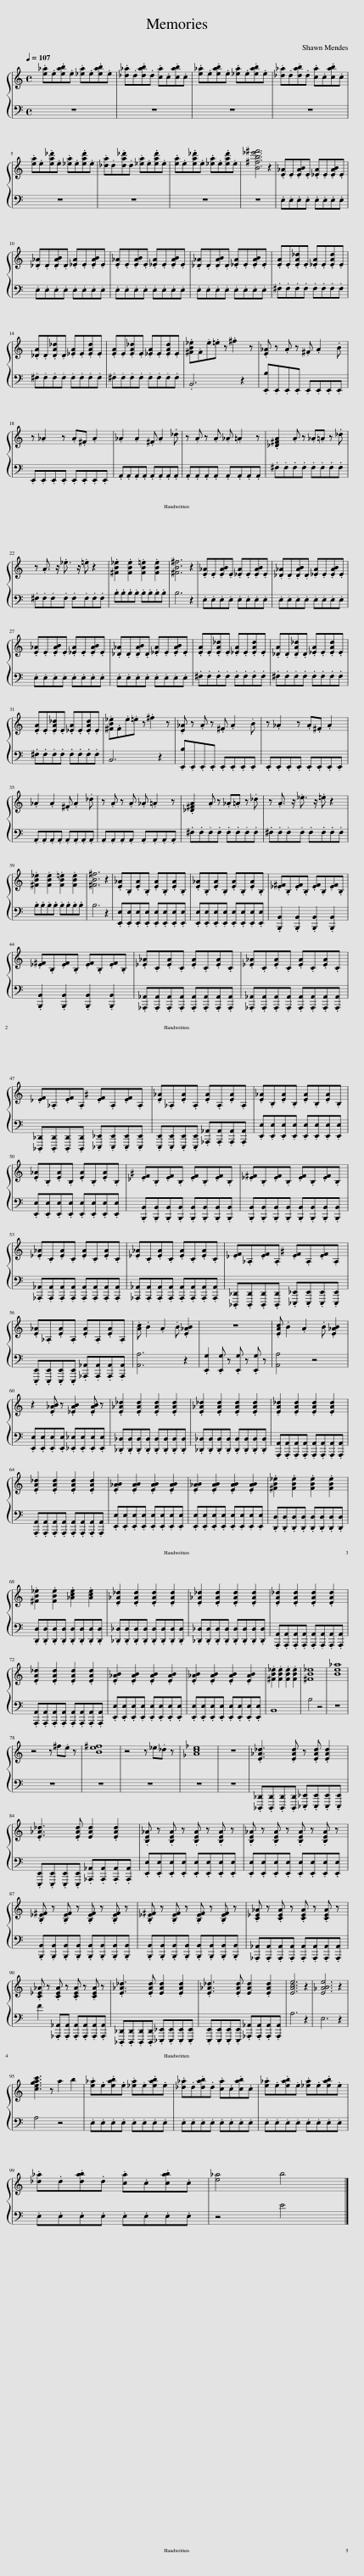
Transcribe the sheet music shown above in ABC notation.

X:1
%%score { 1 | 2 }
L:1/8
Q:1/4=107
M:4/4
I:linebreak $
K:C
V:1 treble
V:2 bass
V:1
 .[e_a].e.[eab].e .[_ea].e.[eab].e | .[_d_a].d.[dab].d .[ca].c.[cab].c | .[e_a].e.[eab].e .[_ea].e.[eab].e | .[_d_a].d.[dab].d .[ca].c.[cab].c |$ .[ea].e.[ea_d'].e .[_ea].e.[ead'].e | %5
 .[_da].d.[da_d'].d .[_ea].e.[ead'].e | .[ea].e.[ea_d'].e .[_ea].e.[ead'].e | [B^fb_e'^f']6 z2 | .[E_A].E.[EAB].E .[_EA].E.[EAB].E |$ .[_D_A].D.[DAB].D .[_EA].E.[EAB].E | %10
 .[E_A].E.[EAB].E .[_EA].E.[EAB].E | .[_D_A].D.[DAB].D .[_EA].E.[EAB].E | .[EA].E.[EA_d].E .[_EA].E.[EAd].E |$ .[_DA].D.[DA_d].D .[_EA].E.[EAd].E | .[EA].E.[EA_d].E .[_EA].E.[EAd].E | %15
 .[^FB_e].F.e.=e z .^f2 z | .[E_A] z .A z .^F .A2 .B |$ z ._A2 z .A.^F .A2 | ._A2 .A2 .^F .A2 ._d | z .A z .A ._A .=A2 z | %20
 .[_D^FA]2 .A z ._A.=A z ._d |$ z .A3/2 z/ ._e3/2 z/ .=e z2 | .[^FB_e]2 .[FBe]2 .[FB=e]2 .[FBe]2 | [^FB^f]6 z2 | .[E_A].E.[EAB].E .[_EA].E.[EAB].E | %25
 .[_D_A].D.[DAB].D .[_EA].E.[EAB].E |$ .[E_A].E.[EAB].E .[_EA].E.[EAB].E | .[_D_A].D.[DAB].D .[_EA].E.[EAB].E | .[EA].E.[EA_d].E .[_EA].E.[EAd].E | .[_DA].D.[DA_d].D .[_EA].E.[EAd].E |$ %30
 .[EA].E.[EA_d].E .[_EA].E.[EAd].E | .[^FB_e].F.e.=e z .^f2 z | .[E_A] z .A z .^F .A2 .B | z ._A2 z .A.^F .A2 |$ ._A2 .A2 .^F .A2 ._d | %35
 z .A z .A ._A .=A2 z | .[_D^FA]2 .A z ._A.=A z ._d | z .A3/2 z/ ._e3/2 z/ .=e z2 |$ .[^FB_e]2 .[FBe]2 .[FB=e]2 .[FBe]2 | [^FB^f]6 z2 | %40
 .[E_A].B,.[EA].B, .[EA].B,.[EA].B, | .[E_A].B,.[EA].B, .[EA].B,.[EA].B, | .[_E^F].B,.[EF].B, .[EF].B,.[EF].B, |$ .[_E^F].B,.[EF].B, .[EF].B,.[EF].B, | .[_E_A].C.[EA].C .[EA].C.[EA].C | %45
 .[_E_A].C.[EA].C .[EA].C.[EA].C |$ .[_EF]._A,.[EF].A, .[E^F].A,.[EF].A, | .[E_A]._A,.[EA].A, .[EA].A,.[EA].A, | .[E_A].B,.[EA].B, .[EA].B,.[EA].B, |$ .[E_A].B,.[EA].B, .[EA].B,.[EA].B, | %50
 .[_E^F].B,.[EF].B, .[EF].B,.[EF].B, | .[_E^F].B,.[EF].B, .[EF].B,.[EF].B, |$ .[_E_A].C.[EA].C .[EA].C.[EA].C | .[_E_A].C.[EA].C .[EA].C.[EA].C | .[_EF]._A,.[EF].A, .[E^F].A,.[EF].A, |$ %55
 .[E_A]._A,.[EA].A, .[EA].A,.[EA].A, | .[Ac] .B2 .A2 .B .[E_AB]2 | z8 | .[EAc] .B2 .A2 .B .[E_AB]2 |$ z2 .[E_AB] z .[_EAB]2 .[EAB] z | %60
 .[E_A_d]2 .[EAd]2 .[EAd]2 .[EAd]2 | .[E_A_d]2 .[EAd]2 .[EAd]2 .[EAd]2 | .[EA_d]2 .[EAd]2 .[EAd]2 .[EAd]2 |$ .[EA_d]2 .[EAd]2 .[EAd]2 .[EAd]2 | .[E_AB]2 .[EAB]2 .[EAB]2 .[EAB]2 | %65
 .[E_AB]2 .[EAB]2 .[EAB]2 .[EAB]2 | .[^FB_e]2 .[FBe]2 .[FBe]2 .[FBe]2 |$ .[^FB_e]2 .[FBe]2 .[_Ace]2 .[Ace]2 | .[E_A_d]2 .[EAd]2 .[EAd]2 .[EAd]2 | .[E_A_d]2 .[EAd]2 .[EAd]2 .[EAd]2 | %70
 .[EA_d]2 .[EAd]2 .[EAd]2 .[EAd]2 |$ .[EA_d]2 .[EAd]2 .[EAd]2 .[EAd]2 | .[E_AB]2 .[EAB]2 .[EAB]2 .[EAB]2 | .[E_AB]2 .[EAB]2 .[EAB]2 .[EAB]2 | .[^FB_e]2 .[FBe]2 .[FBe]2 .[FBe]2 | %75
 [^FB_e]8 | [Be_a]8 |$ z4 z ^f.e z | [Be^f]8 | z4 z _e._d z | %80
 [_Ac_e]8 | z8 | .[E_A_d]3 .[EAd] z .[EAd] .[EAd]2 |$ .[E_A_d]3 .[EAd] [EAd]2 .[EAd]2 | .[B,E_A] z .[B,EA] z .[B,EA] z .[B,EA] z | %85
 .[B,E_A] z .[B,EA] z .[B,EA] z .[B,EA] z |$ .[B,_E^F] z .[B,EF] z .[B,EF] z .[B,EF] z | .[B,_E^F] z .[B,EF] z .[B,EF] z .[B,EF] z | .[C_E_A] z .[CEA] z .[CEA] z .[CEA] z |$ .[C_E_A] z .[CEA] z .[CEA] z .[CEA] z | %90
 .[E_A_d]3 .[EAd] [EAd]2 .[EAd]2 | .[E_A_d]3 .[EAd] [EAd]2 .[EAd]2 | [EAce]6 z2 | [E_ABe]6 z2 |$ [cegac']3 z a2 b2 | %95
 .[e_a].e.[eab].e .[_ea].e.[eab].e | .[_d_a].d.[dab].d .[ca].c.[cab].c | .[e_a].e.[eab].e .[_ea].e.[eab].e |$ .[_d_a].d.[dab].d .[ca].c.[cab].c | [e_a]4 b4 |] %100
V:2
 z8 | z8 | z8 | z8 |$ z8 | %5
 z8 | z8 | z8 | .E,.E,.E,.E, .E,.E,.E,.E, |$ .E,.E,.E,.E, .E,.E,.E,.E, | %10
 .E,.E,.E,.E, .E,.E,.E,.E, | .E,.E,.E,.E, .E,.E,.E,.E, | .^F,.F,.F,.F, .F,.F,.F,.F, |$ .^F,.F,.F,.F, .F,.F,.F,.F, | .^F,.F,.F,.F, .F,.F,.F,.F, | %15
 .B,,6 z2 | .[E,,B,].E,,.E,,.E,, .E,,.E,,.E,,.E,, |$ .E,,.E,,.E,,.E,, .E,,.E,,.E,,.E,, | .A,,.A,,.A,,.A,, .A,,.A,,.A,,.A,, | .A,,.A,,.A,,.A,, .A,,.A,,.A,,.A,, | %20
 .^F,.F,.F,.F, .F,.F,.F,.F, |$ .^F,.F,.F,.F, .F,.F,.F,.F, | .B,.B,.B,.B, .B,.B,.B,.B, | B,6 z2 | .E,.E,.E,.E, .E,.E,.E,.E, | %25
 .E,.E,.E,.E, .E,.E,.E,.E, |$ .E,.E,.E,.E, .E,.E,.E,.E, | .E,.E,.E,.E, .E,.E,.E,.E, | .^F,.F,.F,.F, .F,.F,.F,.F, | .^F,.F,.F,.F, .F,.F,.F,.F, |$ %30
 .^F,.F,.F,.F, .F,.F,.F,.F, | B,,6 z2 | .[E,,B,].E,,.E,,.E,, .E,,.E,,.E,,.E,, | .E,,.E,,.E,,.E,, .E,,.E,,.E,,.E,, |$ .A,,.A,,.A,,.A,, .A,,.A,,.A,,.A,, | %35
 .A,,.A,,.A,,.A,, .A,,.A,,.A,,.A,, | .^F,.F,.F,.F, .F,.F,.F,.F, | .^F,.F,.F,.F, .F,.F,.F,.F, |$ .B,.B,.B,.B, .B,.B,.B,.B, | B,6 z2 | %40
 .[E,,E,].[E,,E,].[E,,E,].[E,,E,] .[E,,E,].[E,,E,].[E,,E,].[E,,E,] | .[E,,E,].[E,,E,].[E,,E,].[E,,E,] .[E,,E,].[E,,E,].[E,,E,].[E,,E,] | .[B,,,B,,]2 .[B,,,B,,]2 .[B,,,B,,]2 .[B,,,B,,]2 |$ .[B,,,B,,]2 .[B,,,B,,]2 .[B,,,B,,]2 .[B,,,B,,]2 | .[_A,,,_A,,].[A,,,A,,].[A,,,A,,].[A,,,A,,] .[A,,,A,,].[A,,,A,,].[A,,,A,,].[A,,,A,,] | %45
 .[_A,,,_A,,].[A,,,A,,].[A,,,A,,].[A,,,A,,] .[A,,,A,,].[A,,,A,,].[A,,,A,,].[A,,,A,,] |$ .[_D,,,_D,,].[D,,,D,,].[D,,,D,,].[D,,,D,,] .[_E,,,_E,,].[E,,,E,,].[E,,,E,,].[E,,,E,,] | .[E,,,E,,].[E,,,E,,].[E,,,E,,].[E,,,E,,] .[_A,,,_A,,].[A,,,A,,].[A,,,A,,].[A,,,A,,] | .[E,,E,].[E,,E,].[E,,E,].[E,,E,] .[E,,E,].[E,,E,].[E,,E,].[E,,E,] |$ .[E,,E,].[E,,E,].[E,,E,].[E,,E,] .[E,,E,].[E,,E,].[E,,E,].[E,,E,] | %50
 .[B,,,B,,].[B,,,B,,].[B,,,B,,].[B,,,B,,] .[B,,,B,,].[B,,,B,,].[B,,,B,,].[B,,,B,,] | .[B,,,B,,].[B,,,B,,].[B,,,B,,].[B,,,B,,] .[B,,,B,,].[B,,,B,,].[B,,,B,,].[B,,,B,,] |$ .[_A,,,_A,,].[A,,,A,,].[A,,,A,,].[A,,,A,,] .[A,,,A,,].[A,,,A,,].[A,,,A,,].[A,,,A,,] | .[_A,,,_A,,].[A,,,A,,].[A,,,A,,].[A,,,A,,] .[A,,,A,,].[A,,,A,,].[A,,,A,,].[A,,,A,,] | .[_D,,,_D,,].[D,,,D,,].[D,,,D,,].[D,,,D,,] .[_E,,,_E,,].[E,,,E,,].[E,,,E,,].[E,,,E,,] |$ %55
 .[E,,,E,,].[E,,,E,,].[E,,,E,,].[E,,,E,,] .[_A,,,_A,,].[A,,,A,,].[A,,,A,,].[A,,,A,,] | [A,,A,]6 z2 | .[E,,G,]2 .[E,,G,] z .[E,,G,] z .[E,,G,] z | [A,,A,]4 z4 |$ .[E,,E,].[E,,E,].[E,,E,].[E,,E,] .[_E,,_E,].[E,,E,].[E,,E,].[E,,E,] | %60
 .[_D,,_D,].[D,,D,].[D,,D,].[D,,D,] .[D,,D,].[D,,D,].[D,,D,].[D,,D,] | .[_D,,_D,].[D,,D,].[D,,D,].[D,,D,] .[D,,D,].[D,,D,].[D,,D,].[D,,D,] | .[A,,,A,,].[A,,,A,,].[A,,,A,,].[A,,,A,,] .[A,,,A,,].[A,,,A,,].[A,,,A,,].[A,,,A,,] |$ .[A,,,A,,].[A,,,A,,].[A,,,A,,].[A,,,A,,] .[A,,,A,,].[A,,,A,,].[A,,,A,,].[A,,,A,,] | .[E,,E,].[E,,E,].[E,,E,].[E,,E,] .[E,,E,].[E,,E,].[E,,E,].[E,,E,] | %65
 .[E,,E,].[E,,E,].[E,,E,].[E,,E,] .[E,,E,].[E,,E,].[E,,E,].[E,,E,] | .[D,,D,].[D,,D,].[D,,D,].[D,,D,] .[D,,D,].[D,,D,].[D,,D,].[D,,D,] |$ .[D,,D,].[D,,D,].[D,,D,].[D,,D,] .[D,,D,].[D,,D,].[D,,D,].[D,,D,] | .[_D,,_D,].[D,,D,].[D,,D,].[D,,D,] .[D,,D,].[D,,D,].[D,,D,].[D,,D,] | .[_D,,_D,].[D,,D,].[D,,D,].[D,,D,] .[D,,D,].[D,,D,].[D,,D,].[D,,D,] | %70
 .[A,,,A,,].[A,,,A,,].[A,,,A,,].[A,,,A,,] .[A,,,A,,].[A,,,A,,].[A,,,A,,].[A,,,A,,] |$ .[A,,,A,,].[A,,,A,,].[A,,,A,,].[A,,,A,,] .[A,,,A,,].[A,,,A,,].[A,,,A,,].[A,,,A,,] | .[E,,E,].[E,,E,].[E,,E,].[E,,E,] .[E,,E,].[E,,E,].[E,,E,].[E,,E,] | .[E,,E,].[E,,E,].[E,,E,].[E,,E,] .[E,,E,].[E,,E,].[E,,E,].[E,,E,] | B,,8 | %75
 B,4 z4 | z8 |$ z8 | z8 | z8 | %80
 z8 | z8 | .[_D,,,_D,,].[D,,,D,,].[D,,,D,,].[D,,,D,,] .[_E,,,_E,,].[E,,,E,,].[E,,,E,,].[E,,,E,,] |$ .[E,,,E,,].[E,,,E,,].[E,,,E,,].[E,,,E,,] .[_A,,,_A,,].[A,,,A,,].[A,,,A,,].[A,,,A,,] | .[E,,E,].[E,,E,].[E,,E,].[E,,E,] .[E,,E,].[E,,E,].[E,,E,].[E,,E,] | %85
 .[E,,E,].[E,,E,].[E,,E,].[E,,E,] .[E,,E,].[E,,E,].[E,,E,].[E,,E,] |$ .[B,,,B,,].[B,,,B,,].[B,,,B,,].[B,,,B,,] .[B,,,B,,].[B,,,B,,].[B,,,B,,].[B,,,B,,] | .[B,,,B,,].[B,,,B,,].[B,,,B,,].[B,,,B,,] .[B,,,B,,].[B,,,B,,].[B,,,B,,].[B,,,B,,] | .[_A,,,_A,,].[A,,,A,,].[A,,,A,,].[A,,,A,,] .[A,,,A,,].[A,,,A,,].[A,,,A,,].[A,,,A,,] |$ F2 .[_A,,,_A,,].[A,,,A,,] .[A,,,A,,].[A,,,A,,].[A,,,A,,].[A,,,A,,] | %90
 .[_D,,,_D,,].[D,,,D,,].[D,,,D,,].[D,,,D,,] .[_E,,,_E,,].[E,,,E,,].[E,,,E,,].[E,,,E,,] | .[E,,,E,,].[E,,,E,,].[E,,,E,,].[E,,,E,,] .[_A,,,_A,,].[A,,,A,,].[A,,,A,,].[A,,,A,,] | A,6 z2 | E,6 z2 |$ A,4 z4 | %95
 .E,.E,.E,.E, .E,.E,.E,.E, | .E,.E,.E,.E, .E,.E,.E,.E, | .E,.E,.E,.E, .E,.E,.E,.E, |$ .E,.E,.E,.E, .E,.E,.E,.E, | z4 E4 |] %100
